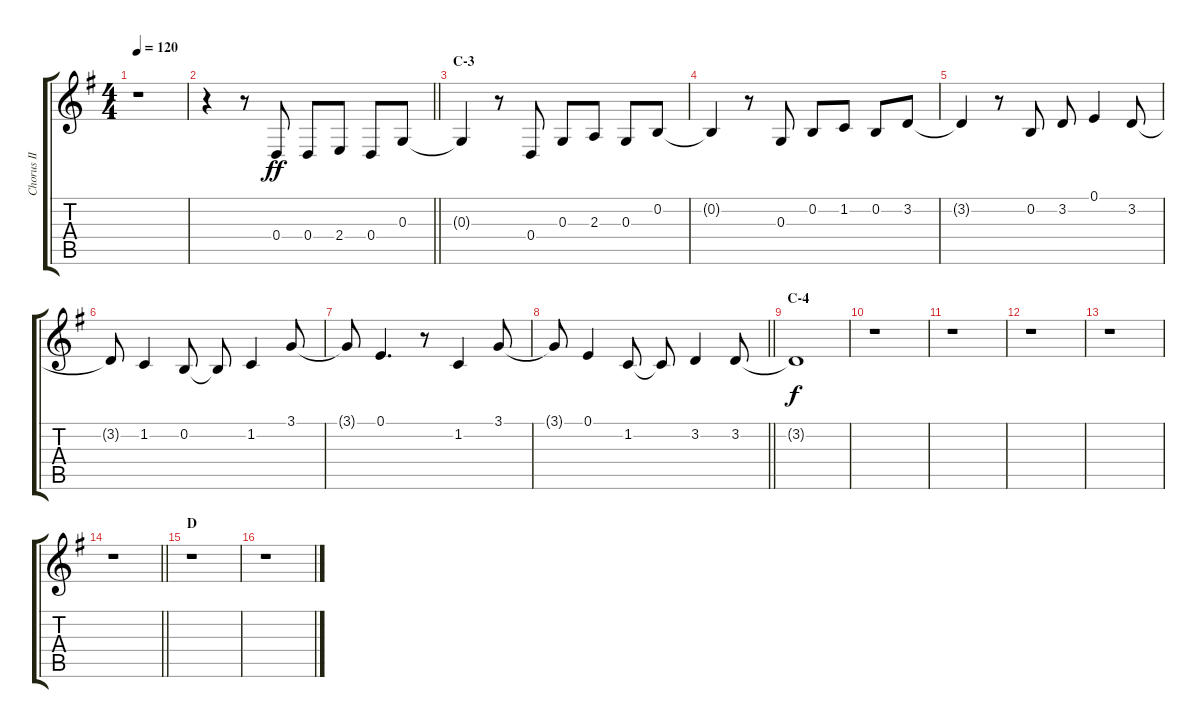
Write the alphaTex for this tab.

\track ("Chorus II" "Chorus II") {instrument voiceoohs}
\staff {score tabs}
\tuning (E4 B3 G3 D3 A2 E2) {hide}
\ts (4 4)
\tempo 120
\clef g2
\ks g
r.1{dy ff} |
\barLineRight lightlight
r.4 r.8 0.4.8 0.4.8 2.4.8 0.4.8 0.3.8 |
\section ("" "C-3")
0.3{t}.4 r.8 0.4.8 0.3.8 2.3.8 0.3.8 0.2.8 |
0.2{t}.4 r.8 0.3.8 0.2.8 1.2.8 0.2.8 3.2.8 |
3.2{t}.4 r.8 0.2.8 3.2.8 0.1.4 3.2.8 |
3.2{t}.8 1.2.4 0.2.8 0.2{t}.8 1.2.4 3.1.8 |
3.1{t}.8 0.1.4{d} r.8 1.2.4 3.1.8 |
\barLineRight lightlight
3.1{t}.8 0.1.4 1.2.8 1.2{t}.8 3.2.4 3.2.8 |
\section ("" "C-4")
3.2{t}.1{dy f} |
r.1 |
r.1 |
r.1 |
r.1 |
\barLineRight lightlight
r.1 |
\section ("" "D")
r.1 |
r.1
